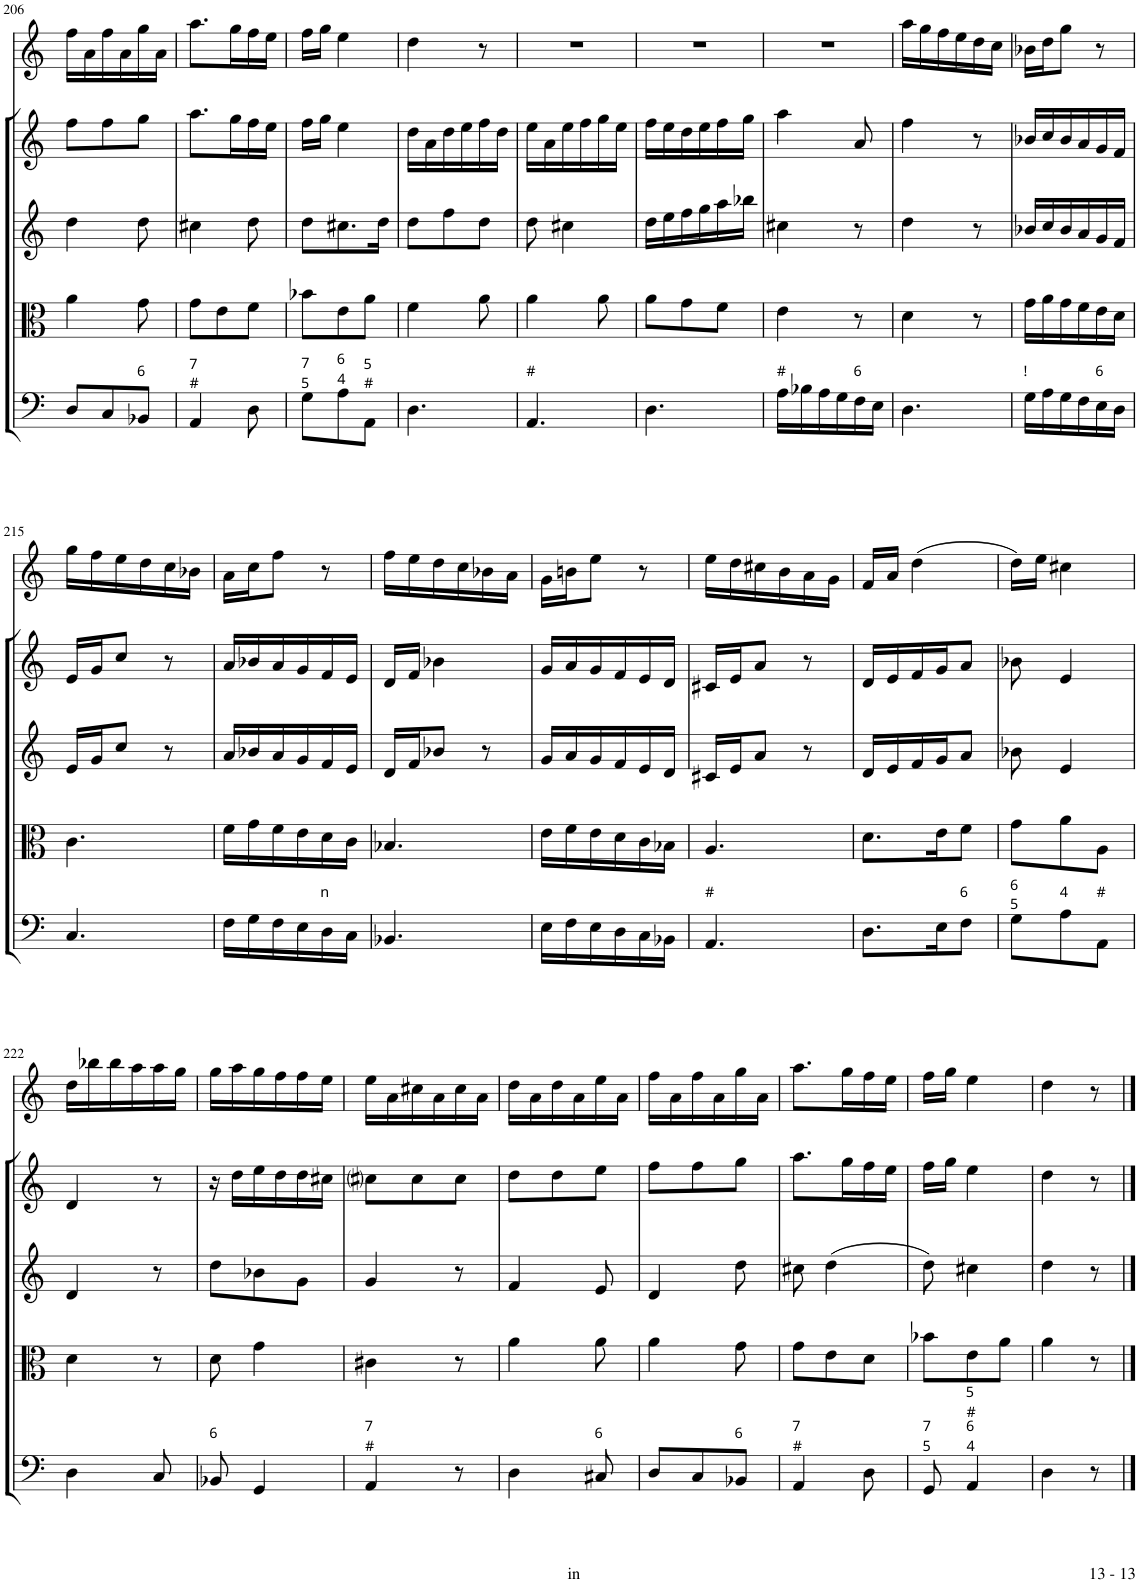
**kern	**kern	**kern	**kern	**kern
*part5	*part4	*part3	*part2	*part1
*staff5	*staff4	*staff3	*staff2	*staff1
*I"Organo  e Violoncello	*I"Alto Viola	*I"Violino Secondo	*I"Violino Primo	*I"Oboe
*I'Vc	*I'Vla	*I'Vln	*I'Vln	*I'Ob
!!LO:PB:g=z
*clefF4	*clefC3	*clefG2	*clefG2	*clefG2
*k[]	*k[]	*k[]	*k[]	*k[]
*M3/8	*M3/8	*M3/8	*M3/8	*M3/8
=206	=206	=206	=206	=206
8D/L	4a\	4dd\	8ff\L	16ff\LL
.	.	.	.	16a\
8C/	.	.	8ff\	16ff\
.	.	.	.	16a\
!LO:TX:a:t=6	!	!	!	!
8BB-X/J	8g\	8dd\	8gg\J	16gg\
.	.	.	.	16a\JJ
=207	=207	=207	=207	=207
!LO:TX:a:t=7	!	!	!	!
!LO:TX:a:t=#	!	!	!	!
4AA/	8g\L	4cc#X\	8.aa\L	8.aa\L
.	8e\	.	.	.
.	.	.	16gg\L	16gg\L
8D\	8f\J	8dd\	16ff\	16ff\
.	.	.	16ee\JJ	16ee\JJ
=208	=208	=208	=208	=208
!LO:TX:a:t=7	!	!	!	!
!LO:TX:a:t=5	!	!	!	!
8G\L	8b-X\L	8dd\L	16ff\LL	16ff\LL
.	.	.	16gg\JJ	16gg\JJ
!LO:TX:a:t=6	!	!	!	!
!LO:TX:a:t=4	!	!	!	!
8A\	8e\	8.cc#X\	4ee\	4ee\
!LO:TX:a:t=5	!	!	!	!
!LO:TX:a:t=#	!	!	!	!
8AA\J	8a\J	.	.	.
.	.	16dd\Jk	.	.
=209	=209	=209	=209	=209
4.D\	4f\	8dd\L	16dd\LL	4dd\
.	.	.	16a\	.
.	.	8ff\	16dd\	.
.	.	.	16ee\	.
.	8a\	8dd\J	16ff\	8r
.	.	.	16dd\JJ	.
=210	=210	=210	=210	=210
!LO:TX:a:t=#	!	!	!	!
4.AA/	4a\	8dd\	16ee\LL	4.r
.	.	.	16a\	.
.	.	4cc#X\	16ee\	.
.	.	.	16ff\	.
.	8a\	.	16gg\	.
.	.	.	16ee\JJ	.
=211	=211	=211	=211	=211
4.D\	8a\L	16dd\LL	16ff\LL	4.r
.	.	16ee\	16ee\	.
.	8g\	16ff\	16dd\	.
.	.	16gg\	16ee\	.
.	8f\J	16aa\	16ff\	.
.	.	16bb-X\JJ	16gg\JJ	.
=212	=212	=212	=212	=212
!LO:TX:a:t=#	!	!	!	!
16A\LL	4e\	4cc#X\	4aa\	4.r
16B-X\	.	.	.	.
16A\	.	.	.	.
16G\	.	.	.	.
!LO:TX:a:t=6	!	!	!	!
16F\	8r	8r	8a/	.
16E\JJ	.	.	.	.
=213	=213	=213	=213	=213
4.D\	4d\	4dd\	4ff\	16aa\LL
.	.	.	.	16gg\
.	.	.	.	16ff\
.	.	.	.	16ee\
.	8r	8r	8r	16dd\
.	.	.	.	16cc\JJ
=214	=214	=214	=214	=214
!LO:TX:a:t=!	!	!	!	!
16G\LL	16g\LL	16b-X/LL	16b-X/LL	16b-X\LL
16A\	16a\	16cc/	16cc/	16dd\J
16G\	16g\	16b-/	16b-/	8gg\J
16F\	16f\	16a/	16a/	.
!LO:TX:a:t=6	!	!	!	!
16E\	16e\	16g/	16g/	8r
16D\JJ	16d\JJ	16f/JJ	16f/JJ	.
!!LO:LB:g=z
=215	=215	=215	=215	=215
4.C/	4.c\	16e/LL	16e/LL	16gg\LL
.	.	16g/J	16g/J	16ff\
.	.	8cc/J	8cc/J	16ee\
.	.	.	.	16dd\
.	.	8r	8r	16cc\
.	.	.	.	16b-X\JJ
=216	=216	=216	=216	=216
16F\LL	16f\LL	16a/LL	16a/LL	16a\LL
16G\	16g\	16b-X/	16b-X/	16cc\J
16F\	16f\	16a/	16a/	8ff\J
16E\	16e\	16g/	16g/	.
!LO:TX:a:t=n	!	!	!	!
16D\	16d\	16f/	16f/	8r
16C\JJ	16c\JJ	16e/JJ	16e/JJ	.
=217	=217	=217	=217	=217
4.BB-X/	4.B-X/	16d/LL	16d/LL	16ff\LL
.	.	16f/J	16f/JJ	16ee\
.	.	8b-X/J	4b-X\	16dd\
.	.	.	.	16cc\
.	.	8r	.	16b-X\
.	.	.	.	16a\JJ
=218	=218	=218	=218	=218
16E\LL	16e\LL	16g/LL	16g/LL	16g\LL
16F\	16f\	16a/	16a/	16bn\J
16E\	16e\	16g/	16g/	8ee\J
16D\	16d\	16f/	16f/	.
16C\	16c\	16e/	16e/	8r
16BB-X\JJ	16B-X\JJ	16d/JJ	16d/JJ	.
=219	=219	=219	=219	=219
!LO:TX:a:t=#	!	!	!	!
4.AA/	4.A/	16c#X/LL	16c#X/LL	16ee\LL
.	.	16e/J	16e/J	16dd\
.	.	8a/J	8a/J	16cc#X\
.	.	.	.	16b\
.	.	8r	8r	16a\
.	.	.	.	16g\JJ
=220	=220	=220	=220	=220
8.D\L	8.d\L	16d/LL	16d/LL	16f/LL
.	.	16e/	16e/	16a/JJ
.	.	16f/	16f/	(4dd\
16E\K	16e\K	16g/J	16g/J	.
!LO:TX:a:t=6	!	!	!	!
8F\J	8f\J	8a/J	8a/J	.
=221	=221	=221	=221	=221
!LO:TX:a:t=6	!	!	!	!
!LO:TX:a:t=5	!	!	!	!
8G\L	8g\L	8b-X\	8b-X\	16dd\LL)
.	.	.	.	16ee\JJ
!LO:TX:a:t=4	!	!	!	!
8A\	8a\	4e/	4e/	4cc#X\
!LO:TX:a:t=#	!	!	!	!
8AA\J	8A\J	.	.	.
!!LO:LB:g=z
=222	=222	=222	=222	=222
4D\	4d\	4d/	4d/	16dd\LL
.	.	.	.	16bb-X\
.	.	.	.	16bb-\
.	.	.	.	16aa\
8C/	8r	8r	8r	16aa\
.	.	.	.	16gg\JJ
=223	=223	=223	=223	=223
!LO:TX:a:t=6	!	!	!	!
8BB-X/	8d\	8dd\L	16r	16gg\LL
.	.	.	16dd\LL	16aa\
4GG/	4g\	8b-X\	16ee\	16gg\
.	.	.	16dd\	16ff\
.	.	8g\J	16dd\	16ff\
.	.	.	16cc#X\JJ	16ee\JJ
=224	=224	=224	=224	=224
!LO:TX:a:t=7	!	!	!	!
!LO:TX:a:t=#	!	!	!	!
4AA/	4c#X\	4g/	8cc#i\L	16ee\LL
.	.	.	.	16a\
.	.	.	8cc#\	16cc#X\
.	.	.	.	16a\
8r	8r	8r	8cc#\J	16cc#\
.	.	.	.	16a\JJ
=225	=225	=225	=225	=225
4D\	4a\	4f/	8dd\L	16dd\LL
.	.	.	.	16a\
.	.	.	8dd\	16dd\
.	.	.	.	16a\
!LO:TX:a:t=6	!	!	!	!
8C#X/	8a\	8e/	8ee\J	16ee\
.	.	.	.	16a\JJ
=226	=226	=226	=226	=226
8D/L	4a\	4d/	8ff\L	16ff\LL
.	.	.	.	16a\
8C/	.	.	8ff\	16ff\
.	.	.	.	16a\
!LO:TX:a:t=6	!	!	!	!
8BB-X/J	8g\	8dd\	8gg\J	16gg\
.	.	.	.	16a\JJ
=227	=227	=227	=227	=227
!LO:TX:a:t=7	!	!	!	!
!LO:TX:a:t=#	!	!	!	!
4AA/	8g\L	8cc#X\	8.aa\L	8.aa\L
.	8e\	(4dd\	.	.
.	.	.	16gg\L	16gg\L
8D\	8d\J	.	16ff\	16ff\
.	.	.	16ee\JJ	16ee\JJ
=228	=228	=228	=228	=228
!LO:TX:a:t=7	!	!	!	!
!LO:TX:a:t=5	!	!	!	!
8GG/	8b-X\L	8dd\)	16ff\LL	16ff\LL
.	.	.	16gg\JJ	16gg\JJ
!LO:TX:a:t=6	!	!	!	!
!LO:TX:a:t=4	!	!	!	!
!LO:TX:a:t=5	!	!	!	!
!LO:TX:a:t=#	!	!	!	!
4AA/	8e\	4cc#X\	4ee\	4ee\
.	8a\J	.	.	.
=229	=229	=229	=229	=229
4D\	4a\	4dd\	4dd\	4dd\
8r	8r	8r	8r	8r
==	==	==	==	==
*-	*-	*-	*-	*-
